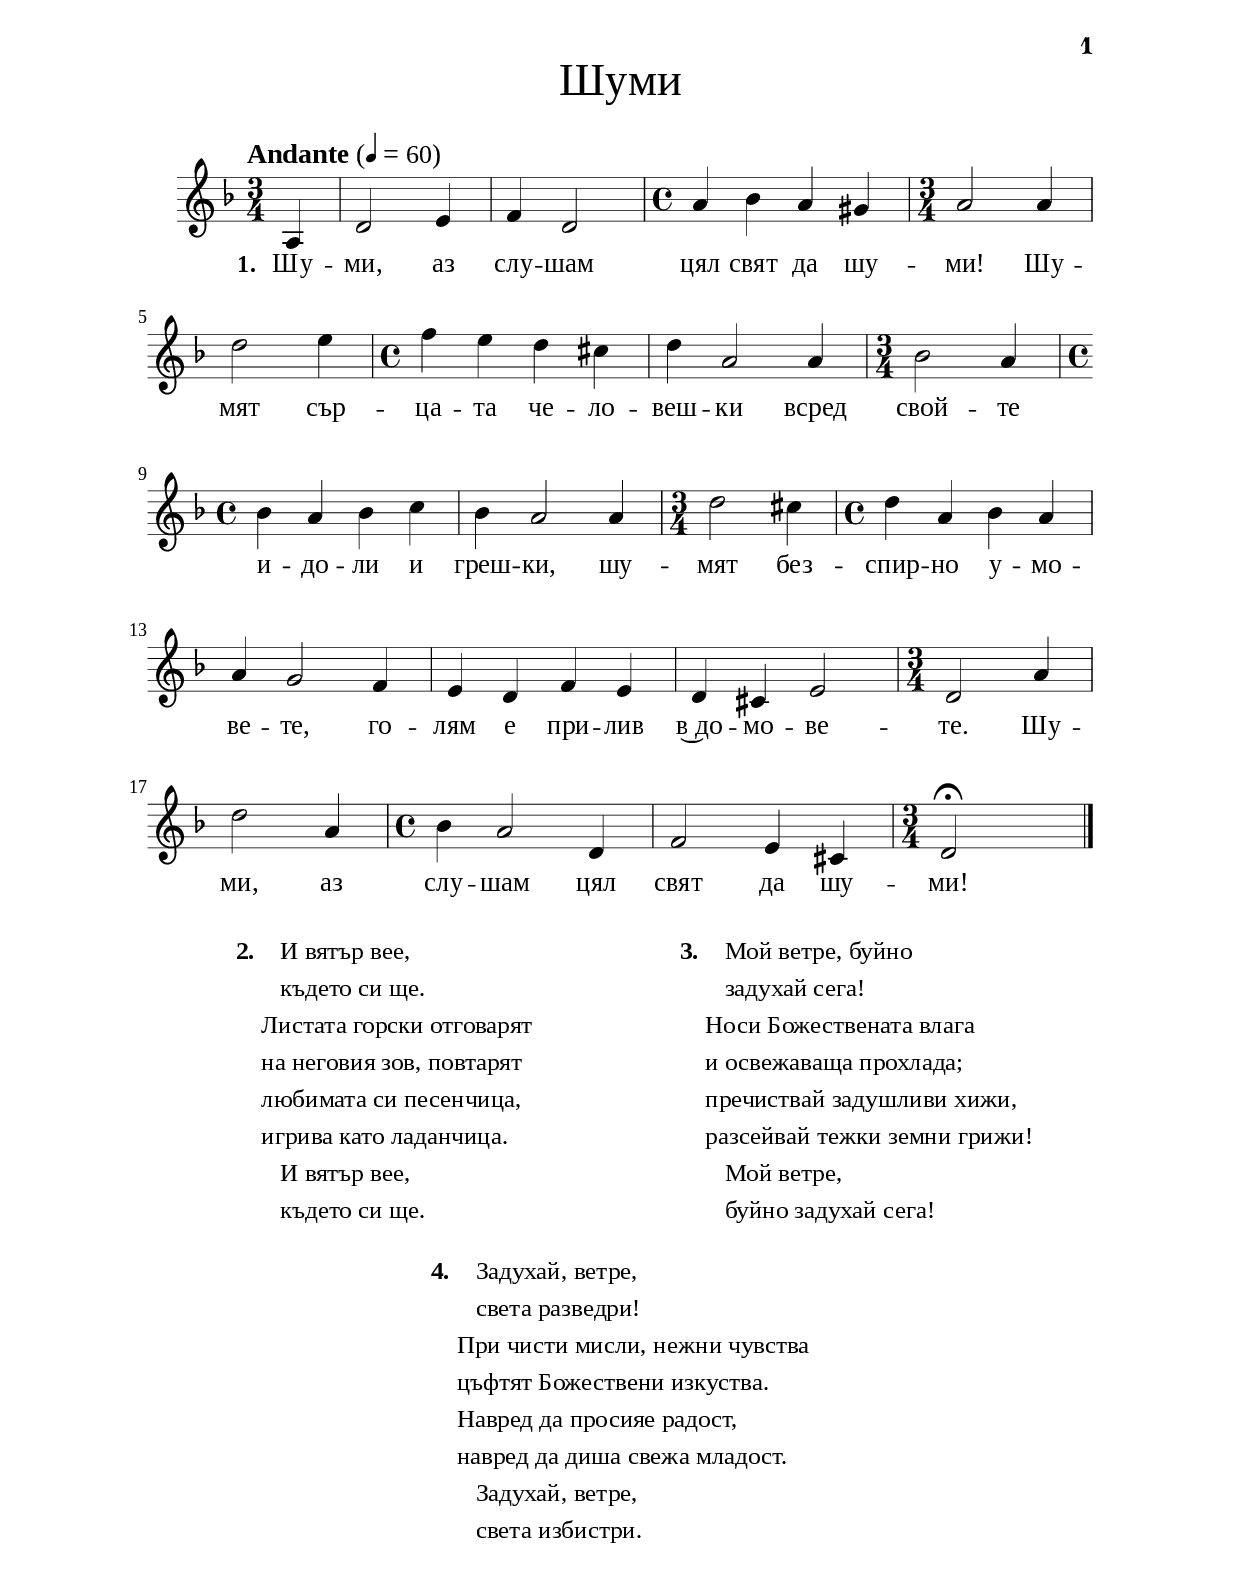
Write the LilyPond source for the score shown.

\version "2.24.4"

% include paper part and global functions
\include "include/globals.ily"

\bookpart {
  \label #'ref032
  \tocItem \markup "Шуми"
  \include "include/bookpart-paper.ily"
  \score {
    \include "include/score-layout.ily"

    \new Voice \absolute {
      \clef treble
      \key d \minor
      \time 3/4
      \tempoFunc "Andante" 4 "60"
      \partial 4
      \autoBeamOff

      a4 | d'2 e'4 | f'4 d'2 | \time 4/4  a'4 bes' a' gis' | \time 3/4  a'2 a'4 \break |
      d''2 e''4 | \time 4/4

      f''4 e'' d'' cis'' | d''4 \stemUp a'2 \stemNeutral

      a'4 | \time 3/4  bes'2 a'4 | \break

      \time 4/4  bes'4 a' bes' c'' | bes'4 a'2 a'4 | \time 3/4  d''2 cis''4 | \time 4/4  d''4 a' bes' a' \break |
      a'4 g'2 f'4 |  e'4 d' f' e' | d'4 cis' e'2 | \time 3/4  d'2 a'4 \break |
      d''2 a'4 | \time 4/4  bes'4 a'2 d'4 | f'2 e'4 cis' | \time 3/4  d'2 \fermata s4 | \bar "|." \break
    }

    \addlyrics {
      \set stanza = "1. " Шу -- ми,
      аз слу -- шам цял свят да шу -- ми! Шу -- мят
      сър -- ца -- та че -- ло --  веш -- ки всред
      свой -- те и -- до -- ли и греш -- ки, шу -- мят
      без -- спир -- но у -- мо -- ве -- те, го -- лям
      е при -- лив в~до -- мо -- ве -- те. Шу -- ми,
      аз слу -- шам цял свят да шу -- ми!
    }

    \header {
      title = \titleFunc #'ref_desc_4 "Шуми" "Šumi"
    }

    \midi{}

  } % score

  \markup \vspace #0.5
  \markup \abs-fontsize #12  \override #`(baseline-skip . ,bgCoupletBaselineSkip){
    \fill-line {
      \hspace #0.1
      \column {
        \line {
          \bold "2."
          \column {
            "   И вятър вее,"
            "   където си ще."
            "Листата горски отговарят"
            "на неговия зов, повтарят"
            "любимата си песенчица,"
            "игрива като ладанчица."
            "   И вятър вее,"
            "   където си ще."
          }
        }

      }
      \hspace #0.1
      % adds horizontal spacing between columns
      \column {
        \line {
          \bold "3."
          \column {
            "   Мой ветре, буйно"
            "   задухай сега!"
            "Носи Божествената влага"
            "и освежаваща прохлада;"
            "пречиствай задушливи хижи,"
            "разсейвай тежки земни грижи!"
            "   Мой ветре,"
            "   буйно задухай сега!"
          }
        }
        % adds vertical spacing between verses

      }\hspace #0.1
    }
  }


  \markup \abs-fontsize #12 \override #`(baseline-skip . ,bgCoupletBaselineSkip) {
    \fill-line {
      \column {
        \vspace #1
        \line {
          \bold "4."
          \column {
            "   Задухай, ветре, "
            "   света разведри!"
            "При чисти мисли, нежни чувства"
            "цъфтят Божествени изкуства."
            "Навред да просияе радост,"
            "навред да диша свежа младост."
            "   Задухай, ветре,"
            "   света избистри."
          }
        }
      }
    }
  }
} % bookpart

% Più mosso
%
